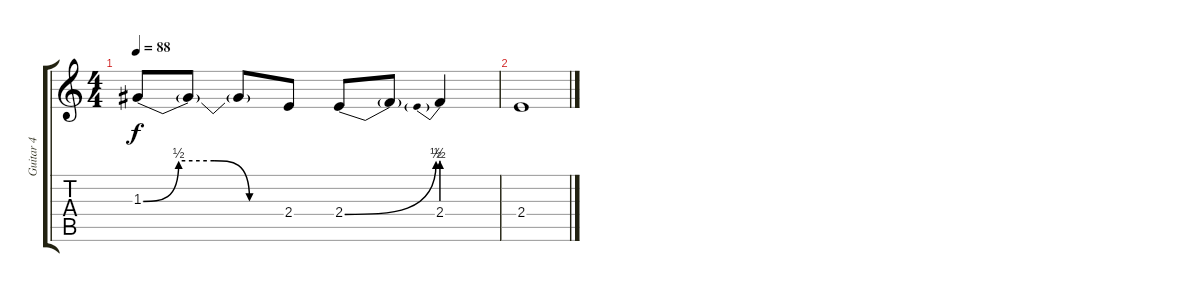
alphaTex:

\track ("Guitar 4" "Guitar 4") {instrument overdrivenguitar}
\staff {score tabs}
\tuning (E4 B3 G3 D3 A2 E2) {hide}
\ts (4 4)
\tempo 88
\clef g2
\ks c
1.3{be (custom 0 0 15 2 30 2 45 0 60 0)}.8{dy f} 1.3{t}.8 1.3{t}.8 2.4.8 2.4{be (bend 0 0 60 2)}.8 2.4{t}.8 2.4{be (prebend 0 2 60 2)}.4 |
2.4.1
